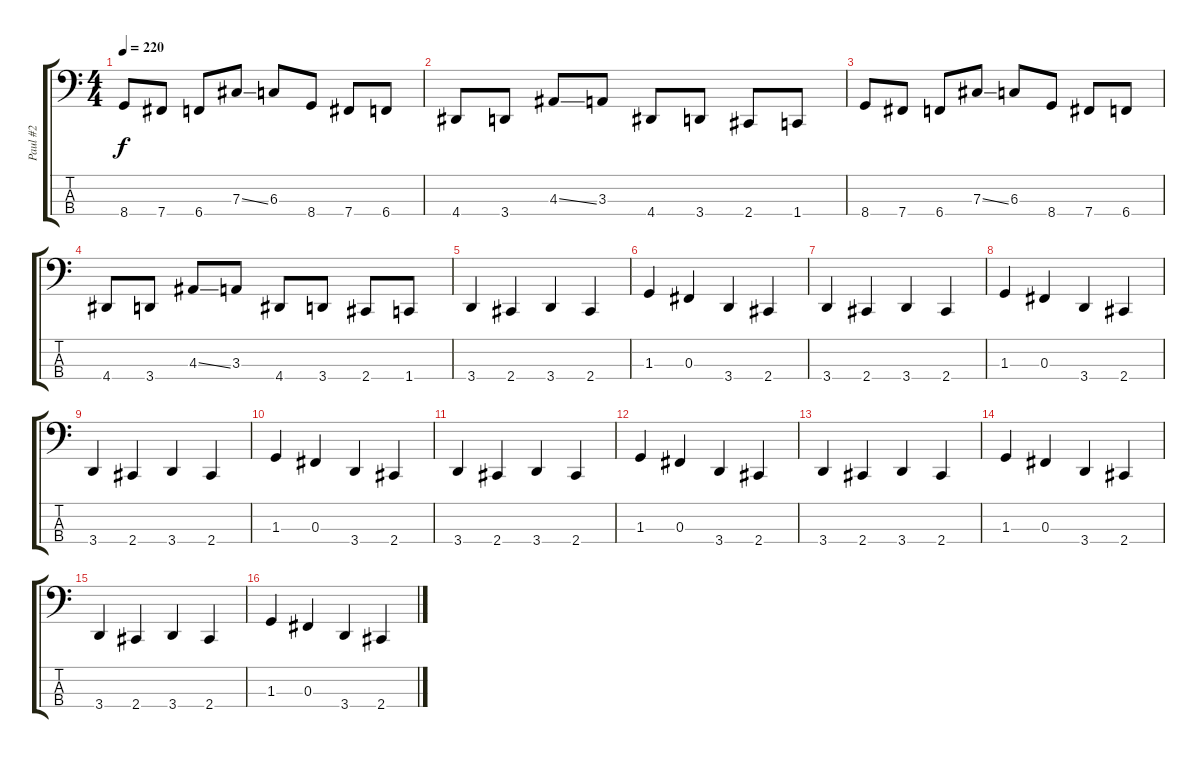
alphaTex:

\track ("Paul #2" "Paul #2") {instrument electricbassfinger}
\staff {score tabs}
\tuning (E2 B1 Gb1 B0) {hide}
\ts (4 4)
\tempo 220
\clef f4
\ks c
8.4.8{dy f} 7.4.8 6.4.8 7.3{ss}.8 6.3.8 8.4.8 7.4.8 6.4.8 |
4.4.8 3.4.8 4.3{ss}.8 3.3.8 4.4.8 3.4.8 2.4.8 1.4.8 |
8.4.8 7.4.8 6.4.8 7.3{ss}.8 6.3.8 8.4.8 7.4.8 6.4.8 |
4.4.8 3.4.8 4.3{ss}.8 3.3.8 4.4.8 3.4.8 2.4.8 1.4.8 |
3.4.4 2.4.4 3.4.4 2.4.4 |
1.3.4 0.3.4 3.4.4 2.4.4 |
3.4.4 2.4.4 3.4.4 2.4.4 |
1.3.4 0.3.4 3.4.4 2.4.4 |
3.4.4 2.4.4 3.4.4 2.4.4 |
1.3.4 0.3.4 3.4.4 2.4.4 |
3.4.4 2.4.4 3.4.4 2.4.4 |
1.3.4 0.3.4 3.4.4 2.4.4 |
3.4.4 2.4.4 3.4.4 2.4.4 |
1.3.4 0.3.4 3.4.4 2.4.4 |
3.4.4 2.4.4 3.4.4 2.4.4 |
1.3.4 0.3.4 3.4.4 2.4.4
